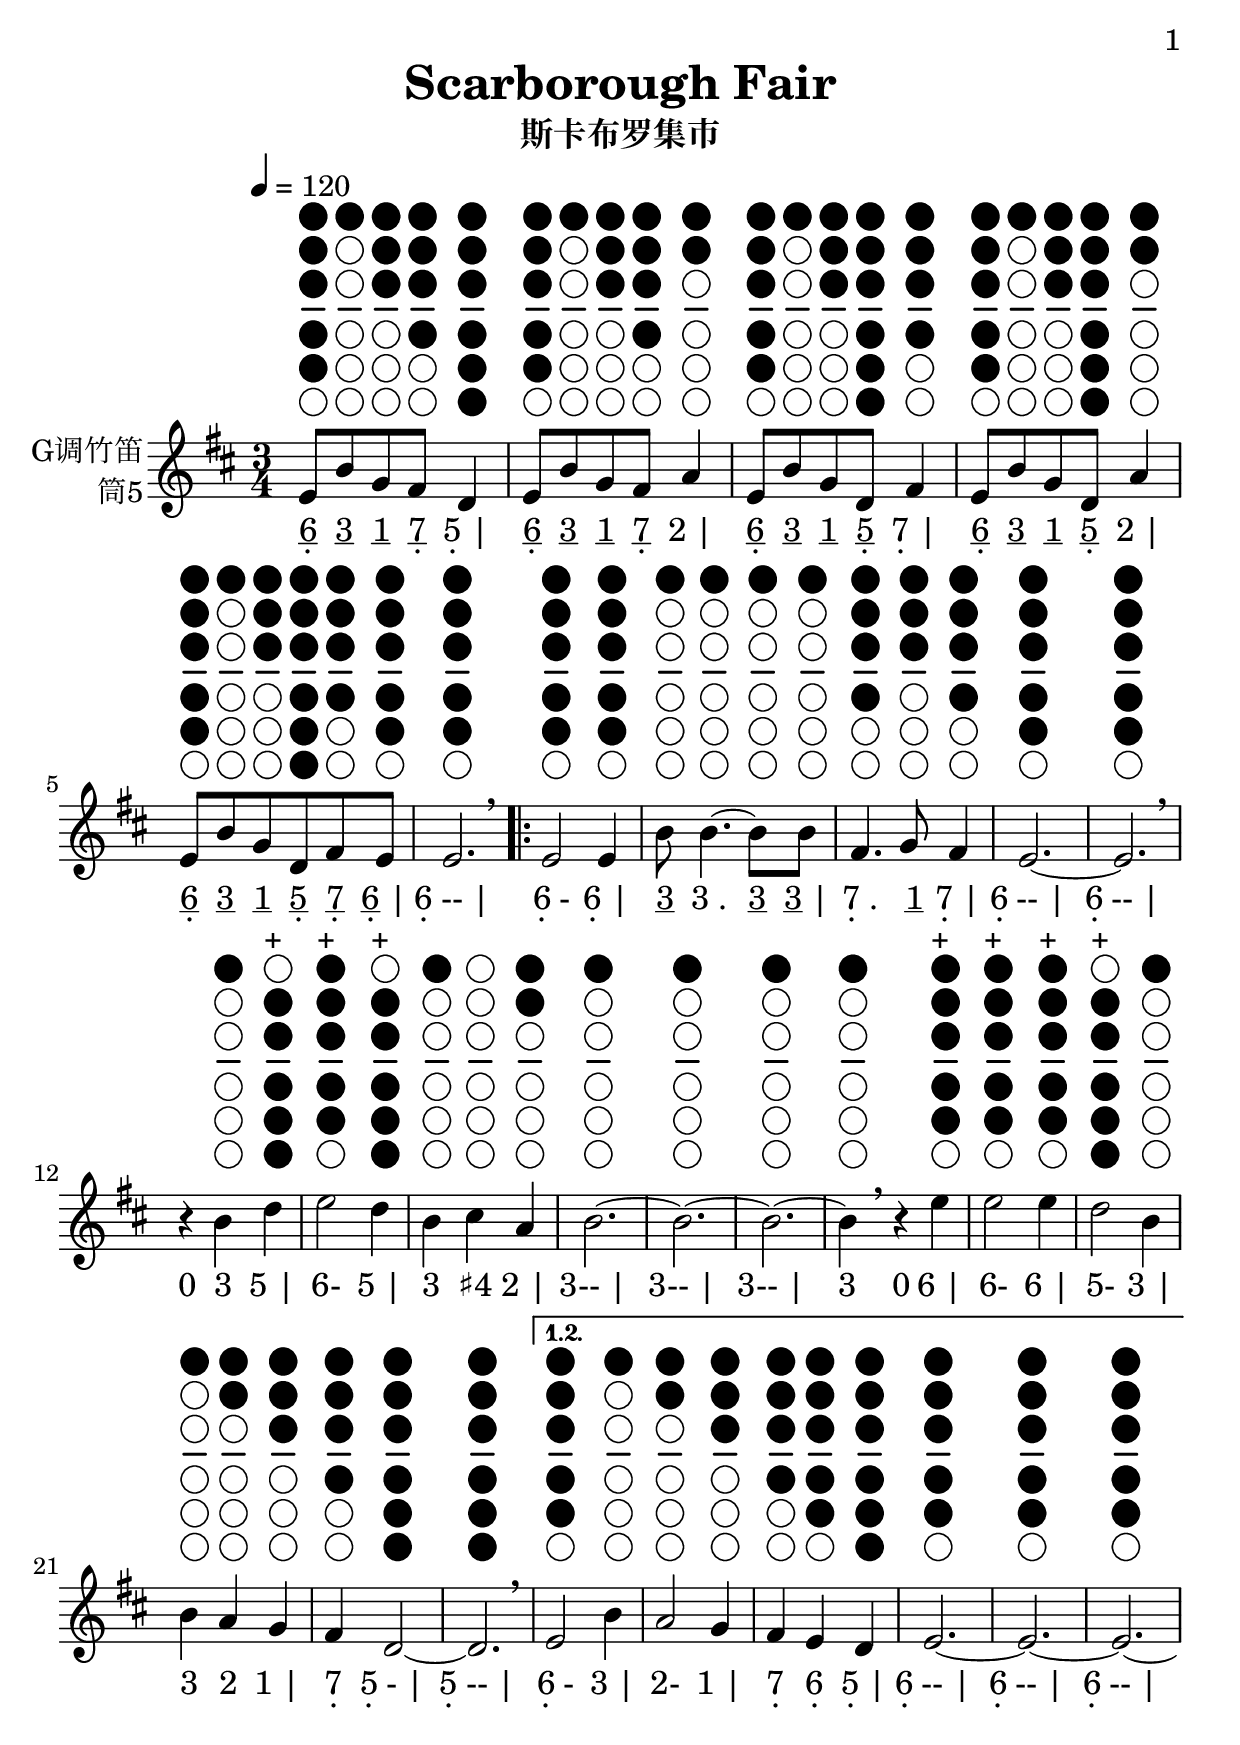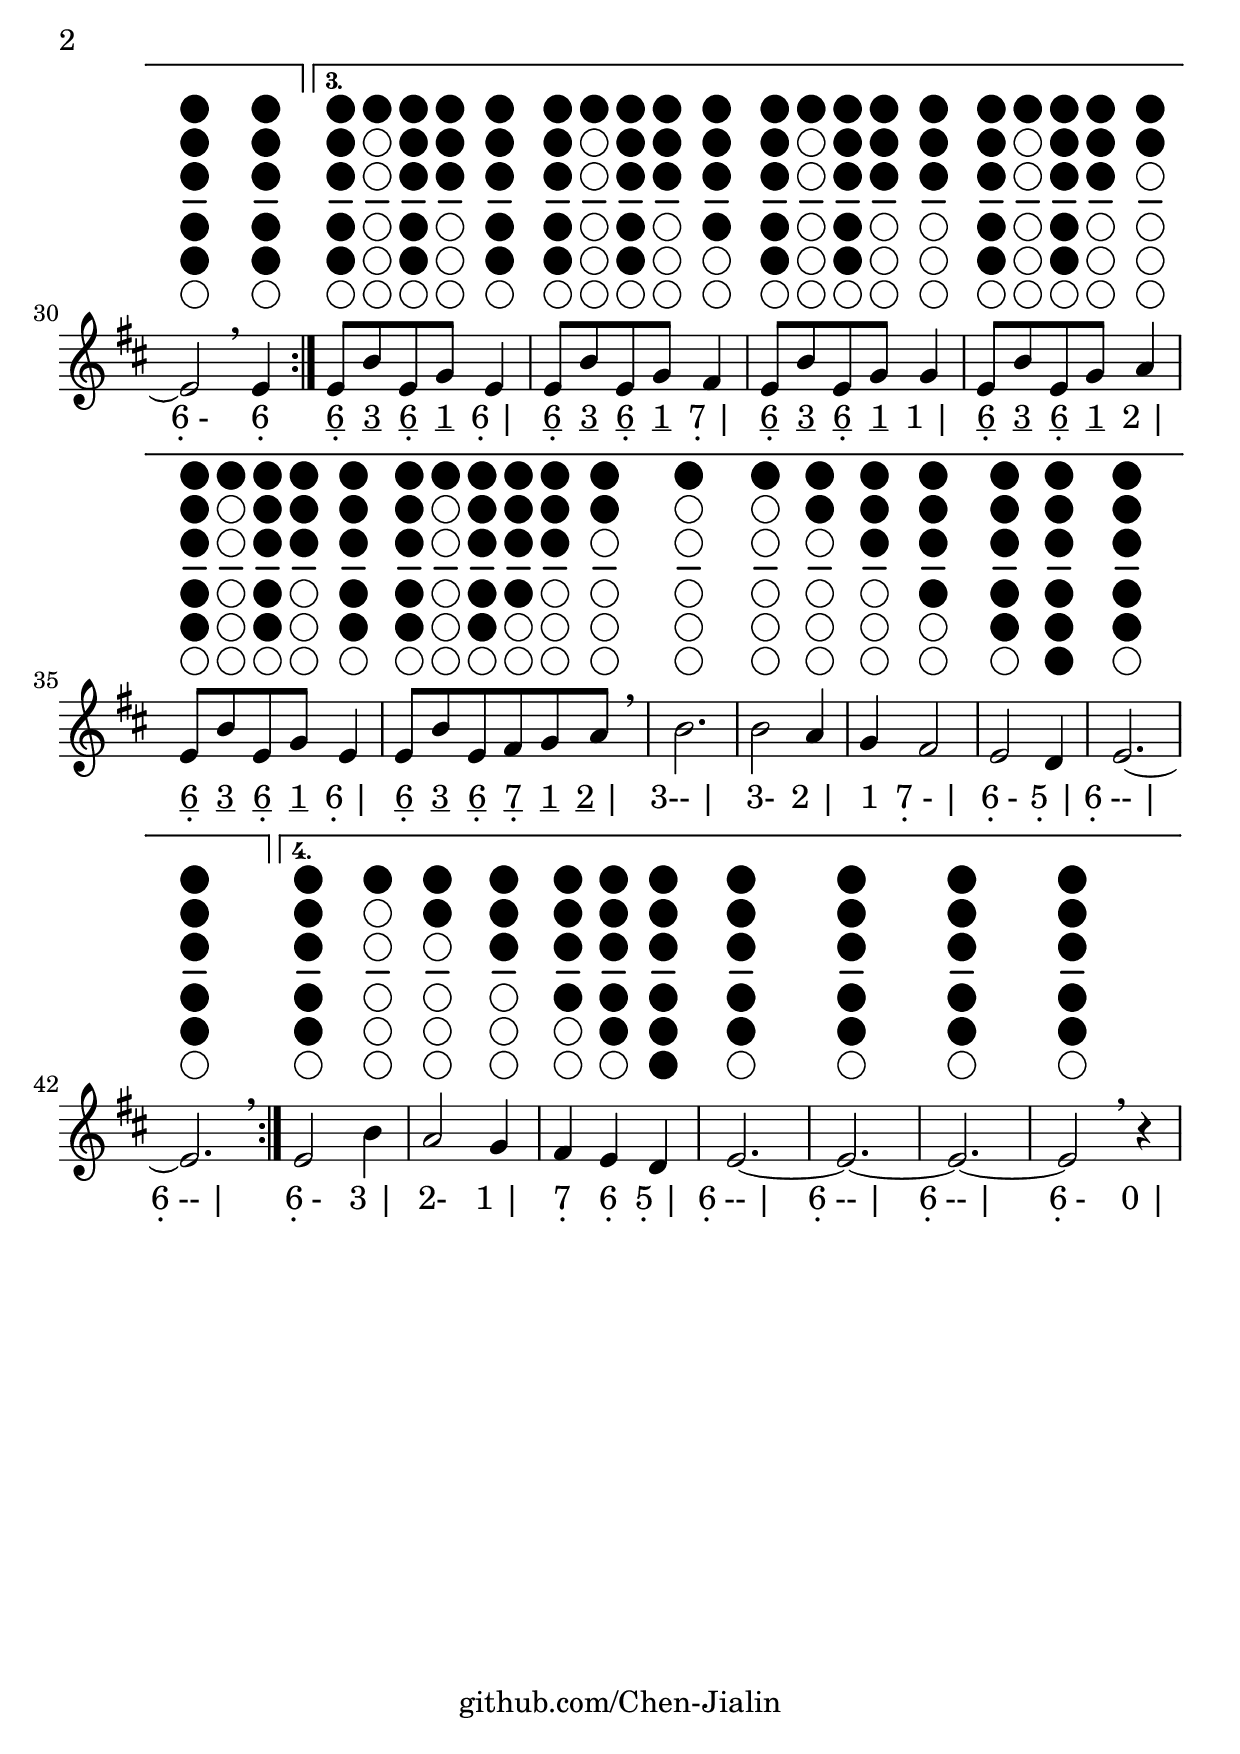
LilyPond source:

\version "2.24.3"
\language english

\header {
  title = "Scarborough Fair"
  subtitle = "斯卡布罗集市"
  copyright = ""
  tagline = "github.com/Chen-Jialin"
}

\paper{
  #(set-paper-size "a4")
  print-page-number = ##t
  page-number-type = #'arabic
  print-first-page-number = ##t
  first-page-number = 1
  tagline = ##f
}

#(set-global-staff-size 26)

melody = \fixed c' {
  \clef treble
  \key d \major
  \time 3/4
  \tempo 4 = 120

  \textLengthOn
  e8^\markup{\center-column{\woodwind-diagram #'tin-whistle #'((cc . (one two three four five)) (lh . ()) (rh . ()))}}
  b8^\markup{\center-column{\woodwind-diagram #'tin-whistle #'((cc . (one)) (lh . ()) (rh . ()))}}
  g8^\markup{\center-column{\woodwind-diagram #'tin-whistle #'((cc . (one two three)) (lh . ()) (rh . ()))}}
  fs8^\markup{\center-column{\woodwind-diagram #'tin-whistle #'((cc . (one two three four)) (lh . ()) (rh . ()))}}
  d4^\markup{\center-column{\woodwind-diagram #'tin-whistle #'((cc . (one two three four five six)) (lh . ()) (rh . ()))}}
  | e8^\markup{\center-column{\woodwind-diagram #'tin-whistle #'((cc . (one two three four five)) (lh . ()) (rh . ()))}}
  b8^\markup{\center-column{\woodwind-diagram #'tin-whistle #'((cc . (one)) (lh . ()) (rh . ()))}}
  g8^\markup{\center-column{\woodwind-diagram #'tin-whistle #'((cc . (one two three)) (lh . ()) (rh . ()))}}
  fs8^\markup{\center-column{\woodwind-diagram #'tin-whistle #'((cc . (one two three four)) (lh . ()) (rh . ()))}}
  a4^\markup{\center-column{\woodwind-diagram #'tin-whistle #'((cc . (one two)) (lh . ()) (rh . ()))}}
  | e8^\markup{\center-column{\woodwind-diagram #'tin-whistle #'((cc . (one two three four five)) (lh . ()) (rh . ()))}}
  b8^\markup{\center-column{\woodwind-diagram #'tin-whistle #'((cc . (one)) (lh . ()) (rh . ()))}}
  g8^\markup{\center-column{\woodwind-diagram #'tin-whistle #'((cc . (one two three)) (lh . ()) (rh . ()))}}
  d8^\markup{\center-column{\woodwind-diagram #'tin-whistle #'((cc . (one two three four five six)) (lh . ()) (rh . ()))}}
  fs4^\markup{\center-column{\woodwind-diagram #'tin-whistle #'((cc . (one two three four)) (lh . ()) (rh . ()))}}
  | e8^\markup{\center-column{\woodwind-diagram #'tin-whistle #'((cc . (one two three four five)) (lh . ()) (rh . ()))}}
  b8^\markup{\center-column{\woodwind-diagram #'tin-whistle #'((cc . (one)) (lh . ()) (rh . ()))}}
  g8^\markup{\center-column{\woodwind-diagram #'tin-whistle #'((cc . (one two three)) (lh . ()) (rh . ()))}}
  d8^\markup{\center-column{\woodwind-diagram #'tin-whistle #'((cc . (one two three four five six)) (lh . ()) (rh . ()))}}
  a4^\markup{\center-column{\woodwind-diagram #'tin-whistle #'((cc . (one two)) (lh . ()) (rh . ()))}}
  | e8^\markup{\center-column{\woodwind-diagram #'tin-whistle #'((cc . (one two three four five)) (lh . ()) (rh . ()))}}
  b8^\markup{\center-column{\woodwind-diagram #'tin-whistle #'((cc . (one)) (lh . ()) (rh . ()))}}
  g8^\markup{\center-column{\woodwind-diagram #'tin-whistle #'((cc . (one two three)) (lh . ()) (rh . ()))}}
  d8^\markup{\center-column{\woodwind-diagram #'tin-whistle #'((cc . (one two three four five six)) (lh . ()) (rh . ()))}}
  fs8^\markup{\center-column{\woodwind-diagram #'tin-whistle #'((cc . (one two three four)) (lh . ()) (rh . ()))}}
  e8^\markup{\center-column{\woodwind-diagram #'tin-whistle #'((cc . (one two three four five)) (lh . ()) (rh . ()))}}
  | e2.^\markup{\center-column{\woodwind-diagram #'tin-whistle #'((cc . (one two three four five)) (lh . ()) (rh . ()))}}
  \breathe |
  \repeat volta 4 {
    e2^\markup{\center-column{\woodwind-diagram #'tin-whistle #'((cc . (one two three four five)) (lh . ()) (rh . ()))}}
    e4^\markup{\center-column{\woodwind-diagram #'tin-whistle #'((cc . (one two three four five)) (lh . ()) (rh . ()))}}
    | b8^\markup{\center-column{\woodwind-diagram #'tin-whistle #'((cc . (one)) (lh . ()) (rh . ()))}}
    b4.~^\markup{\center-column{\woodwind-diagram #'tin-whistle #'((cc . (one)) (lh . ()) (rh . ()))}}
    b8^\markup{\center-column{\woodwind-diagram #'tin-whistle #'((cc . (one)) (lh . ()) (rh . ()))}}
    b8^\markup{\center-column{\woodwind-diagram #'tin-whistle #'((cc . (one)) (lh . ()) (rh . ()))}}
    | fs4.^\markup{\center-column{\woodwind-diagram #'tin-whistle #'((cc . (one two three four)) (lh . ()) (rh . ()))}}
    g8^\markup{\center-column{\woodwind-diagram #'tin-whistle #'((cc . (one two three)) (lh . ()) (rh . ()))}}
    fs4^\markup{\center-column{\woodwind-diagram #'tin-whistle #'((cc . (one two three four)) (lh . ()) (rh . ()))}}
    | e2.~^\markup{\center-column{\woodwind-diagram #'tin-whistle #'((cc . (one two three four five)) (lh . ()) (rh . ()))}}
    | e2.^\markup{\center-column{\woodwind-diagram #'tin-whistle #'((cc . (one two three four five)) (lh . ()) (rh . ()))}}
    \breathe |
    r4b4^\markup{\center-column{\woodwind-diagram #'tin-whistle #'((cc . (one)) (lh . ()) (rh . ()))}}
    d'4^\markup{\center-column{\woodwind-diagram #'tin-whistle #'((cc . (two three four five six)) (lh . ()) (rh . ()))}}^\markup{+}
    | e'2^\markup{\center-column{\woodwind-diagram #'tin-whistle #'((cc . (one two three four five)) (lh . ()) (rh . ()))}}^\markup{+}
    d'4^\markup{\center-column{\woodwind-diagram #'tin-whistle #'((cc . (two three four five six)) (lh . ()) (rh . ()))}}^\markup{+}
    | b4^\markup{\center-column{\woodwind-diagram #'tin-whistle #'((cc . (one)) (lh . ()) (rh . ()))}}
    cs'4^\markup{\center-column{\woodwind-diagram #'tin-whistle #'((cc . ()) (lh . ()) (rh . ()))}}
    a4^\markup{\center-column{\woodwind-diagram #'tin-whistle #'((cc . (one two)) (lh . ()) (rh . ()))}}
    | b2.~^\markup{\center-column{\woodwind-diagram #'tin-whistle #'((cc . (one)) (lh . ()) (rh . ()))}}
    | b2.~^\markup{\center-column{\woodwind-diagram #'tin-whistle #'((cc . (one)) (lh . ()) (rh . ()))}}
    | b2.~^\markup{\center-column{\woodwind-diagram #'tin-whistle #'((cc . (one)) (lh . ()) (rh . ()))}}
    |
    b4^\markup{\center-column{\woodwind-diagram #'tin-whistle #'((cc . (one)) (lh . ()) (rh . ()))}}
    \breathe r4e'4^\markup{\center-column{\woodwind-diagram #'tin-whistle #'((cc . (one two three four five)) (lh . ()) (rh . ()))}}^\markup{+}
    | e'2^\markup{\center-column{\woodwind-diagram #'tin-whistle #'((cc . (one two three four five)) (lh . ()) (rh . ()))}}^\markup{+}
    e'4^\markup{\center-column{\woodwind-diagram #'tin-whistle #'((cc . (one two three four five)) (lh . ()) (rh . ()))}}^\markup{+}
    | d'2^\markup{\center-column{\woodwind-diagram #'tin-whistle #'((cc . (two three four five six)) (lh . ()) (rh . ()))}}^\markup{+}
    b4^\markup{\center-column{\woodwind-diagram #'tin-whistle #'((cc . (one)) (lh . ()) (rh . ()))}}
    | b4^\markup{\center-column{\woodwind-diagram #'tin-whistle #'((cc . (one)) (lh . ()) (rh . ()))}}
    a4^\markup{\center-column{\woodwind-diagram #'tin-whistle #'((cc . (one two)) (lh . ()) (rh . ()))}}
    g4^\markup{\center-column{\woodwind-diagram #'tin-whistle #'((cc . (one two three)) (lh . ()) (rh . ()))}}
    | fs4^\markup{\center-column{\woodwind-diagram #'tin-whistle #'((cc . (one two three four)) (lh . ()) (rh . ()))}}
    d2~^\markup{\center-column{\woodwind-diagram #'tin-whistle #'((cc . (one two three four five six)) (lh . ()) (rh . ()))}}
    | d2.^\markup{\center-column{\woodwind-diagram #'tin-whistle #'((cc . (one two three four five six)) (lh . ()) (rh . ()))}}
    \breathe |
    \alternative{
      \volta 1,2 {
        e2^\markup{\center-column{\woodwind-diagram #'tin-whistle #'((cc . (one two three four five)) (lh . ()) (rh . ()))}}
        b4^\markup{\center-column{\woodwind-diagram #'tin-whistle #'((cc . (one)) (lh . ()) (rh . ()))}}
        | a2^\markup{\center-column{\woodwind-diagram #'tin-whistle #'((cc . (one two)) (lh . ()) (rh . ()))}}
        g4^\markup{\center-column{\woodwind-diagram #'tin-whistle #'((cc . (one two three)) (lh . ()) (rh . ()))}}
        | fs4^\markup{\center-column{\woodwind-diagram #'tin-whistle #'((cc . (one two three four)) (lh . ()) (rh . ()))}}
        e4^\markup{\center-column{\woodwind-diagram #'tin-whistle #'((cc . (one two three four five)) (lh . ()) (rh . ()))}}
        d4^\markup{\center-column{\woodwind-diagram #'tin-whistle #'((cc . (one two three four five six)) (lh . ()) (rh . ()))}}
        | e2.~^\markup{\center-column{\woodwind-diagram #'tin-whistle #'((cc . (one two three four five)) (lh . ()) (rh . ()))}}
        | e2.~^\markup{\center-column{\woodwind-diagram #'tin-whistle #'((cc . (one two three four five)) (lh . ()) (rh . ()))}}
        | e2.~^\markup{\center-column{\woodwind-diagram #'tin-whistle #'((cc . (one two three four five)) (lh . ()) (rh . ()))}}
        | e2^\markup{\center-column{\woodwind-diagram #'tin-whistle #'((cc . (one two three four five)) (lh . ()) (rh . ()))}}
        \breathe e4^\markup{\center-column{\woodwind-diagram #'tin-whistle #'((cc . (one two three four five)) (lh . ()) (rh . ()))}}
      }
      \volta 3 {
        e8^\markup{\center-column{\woodwind-diagram #'tin-whistle #'((cc . (one two three four five)) (lh . ()) (rh . ()))}}
        b8^\markup{\center-column{\woodwind-diagram #'tin-whistle #'((cc . (one)) (lh . ()) (rh . ()))}}
        e8^\markup{\center-column{\woodwind-diagram #'tin-whistle #'((cc . (one two three four five)) (lh . ()) (rh . ()))}}
        g8^\markup{\center-column{\woodwind-diagram #'tin-whistle #'((cc . (one two three)) (lh . ()) (rh . ()))}}
        e4^\markup{\center-column{\woodwind-diagram #'tin-whistle #'((cc . (one two three four five)) (lh . ()) (rh . ()))}}
        | e8^\markup{\center-column{\woodwind-diagram #'tin-whistle #'((cc . (one two three four five)) (lh . ()) (rh . ()))}}
        b8^\markup{\center-column{\woodwind-diagram #'tin-whistle #'((cc . (one)) (lh . ()) (rh . ()))}}
        e8^\markup{\center-column{\woodwind-diagram #'tin-whistle #'((cc . (one two three four five)) (lh . ()) (rh . ()))}}
        g8^\markup{\center-column{\woodwind-diagram #'tin-whistle #'((cc . (one two three)) (lh . ()) (rh . ()))}}
        fs4^\markup{\center-column{\woodwind-diagram #'tin-whistle #'((cc . (one two three four)) (lh . ()) (rh . ()))}}
        | e8^\markup{\center-column{\woodwind-diagram #'tin-whistle #'((cc . (one two three four five)) (lh . ()) (rh . ()))}}
        b8^\markup{\center-column{\woodwind-diagram #'tin-whistle #'((cc . (one)) (lh . ()) (rh . ()))}}
        e8^\markup{\center-column{\woodwind-diagram #'tin-whistle #'((cc . (one two three four five)) (lh . ()) (rh . ()))}}
        g8^\markup{\center-column{\woodwind-diagram #'tin-whistle #'((cc . (one two three)) (lh . ()) (rh . ()))}}
        g4^\markup{\center-column{\woodwind-diagram #'tin-whistle #'((cc . (one two three)) (lh . ()) (rh . ()))}}
        | e8^\markup{\center-column{\woodwind-diagram #'tin-whistle #'((cc . (one two three four five)) (lh . ()) (rh . ()))}}
        b8^\markup{\center-column{\woodwind-diagram #'tin-whistle #'((cc . (one)) (lh . ()) (rh . ()))}}
        e8^\markup{\center-column{\woodwind-diagram #'tin-whistle #'((cc . (one two three four five)) (lh . ()) (rh . ()))}}
        g8^\markup{\center-column{\woodwind-diagram #'tin-whistle #'((cc . (one two three)) (lh . ()) (rh . ()))}}
        a4^\markup{\center-column{\woodwind-diagram #'tin-whistle #'((cc . (one two)) (lh . ()) (rh . ()))}}
        | e8^\markup{\center-column{\woodwind-diagram #'tin-whistle #'((cc . (one two three four five)) (lh . ()) (rh . ()))}}
        b8^\markup{\center-column{\woodwind-diagram #'tin-whistle #'((cc . (one)) (lh . ()) (rh . ()))}}
        e8^\markup{\center-column{\woodwind-diagram #'tin-whistle #'((cc . (one two three four five)) (lh . ()) (rh . ()))}}
        g8^\markup{\center-column{\woodwind-diagram #'tin-whistle #'((cc . (one two three)) (lh . ()) (rh . ()))}}
        e4^\markup{\center-column{\woodwind-diagram #'tin-whistle #'((cc . (one two three four five)) (lh . ()) (rh . ()))}}
        | e8^\markup{\center-column{\woodwind-diagram #'tin-whistle #'((cc . (one two three four five)) (lh . ()) (rh . ()))}}
        b8^\markup{\center-column{\woodwind-diagram #'tin-whistle #'((cc . (one)) (lh . ()) (rh . ()))}}
        e8^\markup{\center-column{\woodwind-diagram #'tin-whistle #'((cc . (one two three four five)) (lh . ()) (rh . ()))}}
        fs8^\markup{\center-column{\woodwind-diagram #'tin-whistle #'((cc . (one two three four)) (lh . ()) (rh . ()))}}
        g8^\markup{\center-column{\woodwind-diagram #'tin-whistle #'((cc . (one two three)) (lh . ()) (rh . ()))}}
        a8^\markup{\center-column{\woodwind-diagram #'tin-whistle #'((cc . (one two)) (lh . ()) (rh . ()))}}
        \breathe |
        b2.^\markup{\center-column{\woodwind-diagram #'tin-whistle #'((cc . (one)) (lh . ()) (rh . ()))}}
        | b2^\markup{\center-column{\woodwind-diagram #'tin-whistle #'((cc . (one)) (lh . ()) (rh . ()))}}
        a4^\markup{\center-column{\woodwind-diagram #'tin-whistle #'((cc . (one two)) (lh . ()) (rh . ()))}}
        | g4^\markup{\center-column{\woodwind-diagram #'tin-whistle #'((cc . (one two three)) (lh . ()) (rh . ()))}}
        fs2^\markup{\center-column{\woodwind-diagram #'tin-whistle #'((cc . (one two three four)) (lh . ()) (rh . ()))}}
        | e2^\markup{\center-column{\woodwind-diagram #'tin-whistle #'((cc . (one two three four five)) (lh . ()) (rh . ()))}}
        d4^\markup{\center-column{\woodwind-diagram #'tin-whistle #'((cc . (one two three four five six)) (lh . ()) (rh . ()))}}
        | e2.~^\markup{\center-column{\woodwind-diagram #'tin-whistle #'((cc . (one two three four five)) (lh . ()) (rh . ()))}}
        | e2.^\markup{\center-column{\woodwind-diagram #'tin-whistle #'((cc . (one two three four five)) (lh . ()) (rh . ()))}}
        \breathe |
      }
      \volta 4 {
        e2^\markup{\center-column{\woodwind-diagram #'tin-whistle #'((cc . (one two three four five)) (lh . ()) (rh . ()))}}
        b4^\markup{\center-column{\woodwind-diagram #'tin-whistle #'((cc . (one)) (lh . ()) (rh . ()))}}
        | a2^\markup{\center-column{\woodwind-diagram #'tin-whistle #'((cc . (one two)) (lh . ()) (rh . ()))}}
        g4^\markup{\center-column{\woodwind-diagram #'tin-whistle #'((cc . (one two three)) (lh . ()) (rh . ()))}}
        | fs4^\markup{\center-column{\woodwind-diagram #'tin-whistle #'((cc . (one two three four)) (lh . ()) (rh . ()))}}
        e4^\markup{\center-column{\woodwind-diagram #'tin-whistle #'((cc . (one two three four five)) (lh . ()) (rh . ()))}}
        d4^\markup{\center-column{\woodwind-diagram #'tin-whistle #'((cc . (one two three four five six)) (lh . ()) (rh . ()))}}
        | e2.~^\markup{\center-column{\woodwind-diagram #'tin-whistle #'((cc . (one two three four five)) (lh . ()) (rh . ()))}}
        | e2.~^\markup{\center-column{\woodwind-diagram #'tin-whistle #'((cc . (one two three four five)) (lh . ()) (rh . ()))}}
        | e2.~^\markup{\center-column{\woodwind-diagram #'tin-whistle #'((cc . (one two three four five)) (lh . ()) (rh . ()))}}
        | e2^\markup{\center-column{\woodwind-diagram #'tin-whistle #'((cc . (one two three four five)) (lh . ()) (rh . ()))}}
        \breathe r4|
      }
    }
  }
}

jianpu = \lyricmode {
  \markup{\center-column{\underline 6 \vspace #-0.7 .}}8
  \markup{\underline 3}8
  \markup{\underline 1}8
  \markup{\center-column{\underline 7 \vspace #-0.7 .}}8
  \markup{\center-column{5 \vspace #-0.7 .} |}4
  \markup{\center-column{\underline 6 \vspace #-0.7 .}}8
  \markup{\underline 3}8
  \markup{\underline 1}8
  \markup{\center-column{\underline 7 \vspace #-0.7 .}}8
  \markup{2 |}4
  \markup{\center-column{\underline 6 \vspace #-0.7 .}}8
  \markup{\underline 3}8
  \markup{\underline 1}8
  \markup{\center-column{\underline 5 \vspace #-0.7 .}}8
  \markup{\center-column{7 \vspace #-0.7 .} |}4
  \markup{\center-column{\underline 6 \vspace #-0.7 .}}8
  \markup{\underline 3}8
  \markup{\underline 1}8
  \markup{\center-column{\underline 5 \vspace #-0.7 .}}8
  \markup{2 |}4
  \markup{\center-column{\underline 6 \vspace #-0.7 .}}8
  \markup{\underline 3}8
  \markup{\underline 1}8
  \markup{\center-column{\underline 5 \vspace #-0.7 .}}8
  \markup{\center-column{\underline 7 \vspace #-0.7 .}}8
  \markup{\center-column{\underline 6 \vspace #-0.7 .} |}8
  \markup{\center-column{6 \vspace #-0.7 .}-- |}2.
  \repeat volta 4 {
    \markup{\center-column{6 \vspace #-0.7 .}-}2
    \markup{\center-column{6 \vspace #-0.7 .} |}4
    \markup{\underline 3}8
    \markup{3 .}4.
    \markup{\underline 3}8
    \markup{\underline 3 |}8
    \markup{\center-column{7 \vspace #-0.7 .} .}4.
    \markup{\underline 1}8
    \markup{\center-column{7 \vspace #-0.7 .} |}4
    \markup{\center-column{6 \vspace #-0.7 .}-- |}2.
    \markup{\center-column{6 \vspace #-0.7 .}-- |}2.
    \markup{0}4
    \markup{3}4
    \markup{5 |}4
    \markup{6-}2
    \markup{5 |}4
    \markup{3}4
    \markup{♯4}4
    \markup{2 |}4
    \markup{3-- |}2.
    \markup{3-- |}2.
    \markup{3-- |}2.
    \markup{3}4
    \markup{0}4
    \markup{6 |}4
    \markup{6-}2
    \markup{6 |}4
    \markup{5-}2
    \markup{3 |}4
    \markup{3}4
    \markup{2}4
    \markup{1 |}4
    \markup{\center-column{7 \vspace #-0.7 .}}4
    \markup{\center-column{5 \vspace #-0.7 .}- |}2
    \markup{\center-column{5 \vspace #-0.7 .}-- |}2.
    \alternative{
      \volta 1 {
        \markup{\center-column{6 \vspace #-0.7 .}-}2
        \markup{3 |}4
        \markup{2-}2
        \markup{1 |}4
        \markup{\center-column{7 \vspace #-0.7 .}}4
        \markup{\center-column{6 \vspace #-0.7 .}}4
        \markup{\center-column{5 \vspace #-0.7 .} |}4
        \markup{\center-column{6 \vspace #-0.7 .}-- |}2.
        \markup{\center-column{6 \vspace #-0.7 .}-- |}2.
        \markup{\center-column{6 \vspace #-0.7 .}-- |}2.
        \markup{\center-column{6 \vspace #-0.7 .}-}2
        \markup{\center-column{6 \vspace #-0.7 .}}4
      }
      \volta 3 {
        \markup{\center-column{\underline 6 \vspace #-0.7 .}}8
        \markup{\underline 3}8
        \markup{\center-column{\underline 6 \vspace #-0.7 .}}8
        \markup{\underline 1}8
        \markup{\center-column{6 \vspace #-0.7 .} |}4
        \markup{\center-column{\underline 6 \vspace #-0.7 .}}8
        \markup{\underline 3}8
        \markup{\center-column{\underline 6 \vspace #-0.7 .}}8
        \markup{\underline 1}8
        \markup{\center-column{7 \vspace #-0.7 .} |}4
        \markup{\center-column{\underline 6 \vspace #-0.7 .}}8
        \markup{\underline 3}8
        \markup{\center-column{\underline 6 \vspace #-0.7 .}}8
        \markup{\underline 1}8
        \markup{1 |}4
        \markup{\center-column{\underline 6 \vspace #-0.7 .}}8
        \markup{\underline 3}8
        \markup{\center-column{\underline 6 \vspace #-0.7 .}}8
        \markup{\underline 1}8
        \markup{2 |}4
        \markup{\center-column{\underline 6 \vspace #-0.7 .}}8
        \markup{\underline 3}8
        \markup{\center-column{\underline 6 \vspace #-0.7 .}}8
        \markup{\underline 1}8
        \markup{\center-column{6 \vspace #-0.7 .} |}4
        \markup{\center-column{\underline 6 \vspace #-0.7 .}}8
        \markup{\underline 3}8
        \markup{\center-column{\underline 6 \vspace #-0.7 .}}8
        \markup{\center-column{\underline 7 \vspace #-0.7 .}}8
        \markup{\underline 1}8
        \markup{\underline 2 |}8
        \markup{3-- |}2.
        \markup{3-}2
        \markup{2 |}4
        \markup{1}4
        \markup{\center-column{7 \vspace #-0.7 .}- |}2
        \markup{\center-column{6 \vspace #-0.7 .}-}2
        \markup{\center-column{5 \vspace #-0.7 .} |}4
        \markup{\center-column{6 \vspace #-0.7 .}-- |}2.
        \markup{\center-column{6 \vspace #-0.7 .}-- |}2.
      }
      \volta 4 {
        \markup{\center-column{6 \vspace #-0.7 .}-}2
        \markup{3 |}4
        \markup{2-}2
        \markup{1 |}4
        \markup{\center-column{7 \vspace #-0.7 .}}4
        \markup{\center-column{6 \vspace #-0.7 .}}4
        \markup{\center-column{5 \vspace #-0.7 .} |}4
        \markup{\center-column{6 \vspace #-0.7 .}-- |}2.
        \markup{\center-column{6 \vspace #-0.7 .}-- |}2.
        \markup{\center-column{6 \vspace #-0.7 .}-- |}2.
        \markup{\center-column{6 \vspace #-0.7 .}-}2
        \markup{0 |}4
      }
    }
  }
}

\score {
  <<
    \new Staff \with {
      instrumentName = \markup{
        \right-column{
          G调竹笛
          筒5
        }
      }
      midiInstrument = "shakuhachi"
    } \melody
    \new Lyrics \jianpu
  >>
  \layout { }
}
